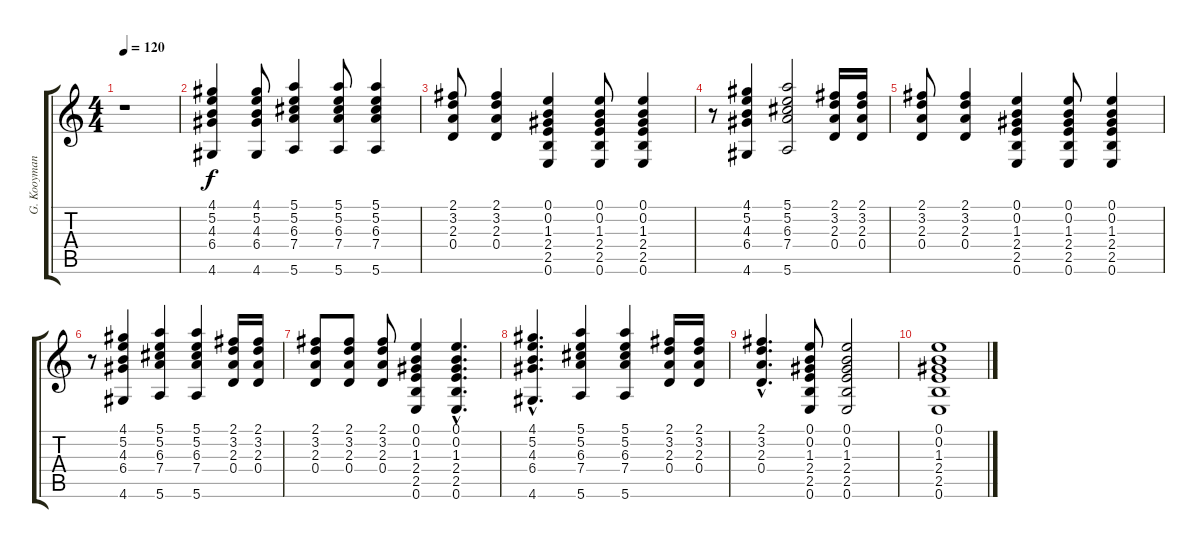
\track ("G. Kooymans" "G. Kooyman") {instrument acousticguitarnylon}
\staff {score tabs}
\tuning (E4 B3 G3 D3 A2 E2) {hide}
\ts (4 4)
\tempo 120
\clef g2
\ks c
r.1{dy f} |
(4.1 5.2 4.3 6.4 4.6).4 (4.1 5.2 4.3 6.4 4.6).8 (5.1 5.2 6.3 7.4 5.6).4 (5.1 5.2 6.3 7.4 5.6).8 (5.1 5.2 6.3 7.4 5.6).4 |
(2.1 3.2 2.3 0.4).8 (2.1 3.2 2.3 0.4).4 (0.1 0.2 1.3 2.4 2.5 0.6).4 (0.1 0.2 1.3 2.4 2.5 0.6).8 (0.1 0.2 1.3 2.4 2.5 0.6).4 |
r.8 (4.1 5.2 4.3 6.4 4.6).4 (5.1 5.2 6.3 7.4 5.6).2 (2.1 3.2 2.3 0.4).16 (2.1 3.2 2.3 0.4).16 |
(2.1 3.2 2.3 0.4).8 (2.1 3.2 2.3 0.4).4 (0.1 0.2 1.3 2.4 2.5 0.6).4 (0.1 0.2 1.3 2.4 2.5 0.6).8 (0.1 0.2 1.3 2.4 2.5 0.6).4 |
r.8 (4.1 5.2 4.3 6.4 4.6).4 (5.1 5.2 6.3 7.4 5.6).4 (5.1 5.2 6.3 7.4 5.6).4 (2.1 3.2 2.3 0.4).16 (2.1 3.2 2.3 0.4).16 |
(2.1 3.2 2.3 0.4).8 (2.1 3.2 2.3 0.4).8 (2.1 3.2 2.3 0.4).8 (0.1 0.2 1.3 2.4 2.5 0.6).4 (0.1{hac} 0.2{hac} 1.3{hac} 2.4{hac} 2.5{hac} 0.6{hac}).4{d} |
(4.1{hac} 5.2{hac} 4.3{hac} 6.4{hac} 4.6{hac}).4{d} (5.1 5.2 6.3 7.4 5.6).4 (5.1 5.2 6.3 7.4 5.6).4 (2.1 3.2 2.3 0.4).16 (2.1 3.2 2.3 0.4).16 |
(2.1{hac} 3.2{hac} 2.3{hac} 0.4{hac}).4{d} (0.1 0.2 1.3 2.4 2.5 0.6).8 (0.1 0.2 1.3 2.4 2.5 0.6).2 |
(0.1 0.2 1.3 2.4 2.5 0.6).1
